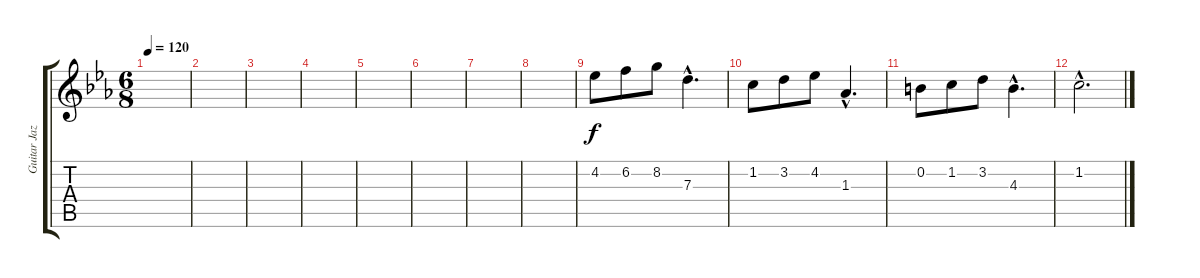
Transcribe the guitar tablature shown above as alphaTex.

\track ("Guitar Jazz" "Guitar Jaz") {instrument overdrivenguitar}
\staff {score tabs}
\tuning (E4 B3 G3 D3 A2 E2) {hide}
\ts (6 8)
\tempo 120
\clef g2
\ks eb
|
|
|
|
|
|
|
|
4.2.8 6.2.8 8.2.8 7.3{hac}.4{d} |
1.2.8 3.2.8 4.2.8 1.3{hac}.4{d} |
0.2.8 1.2.8 3.2.8 4.3{hac}.4{d} |
1.2{hac}.2{d}
